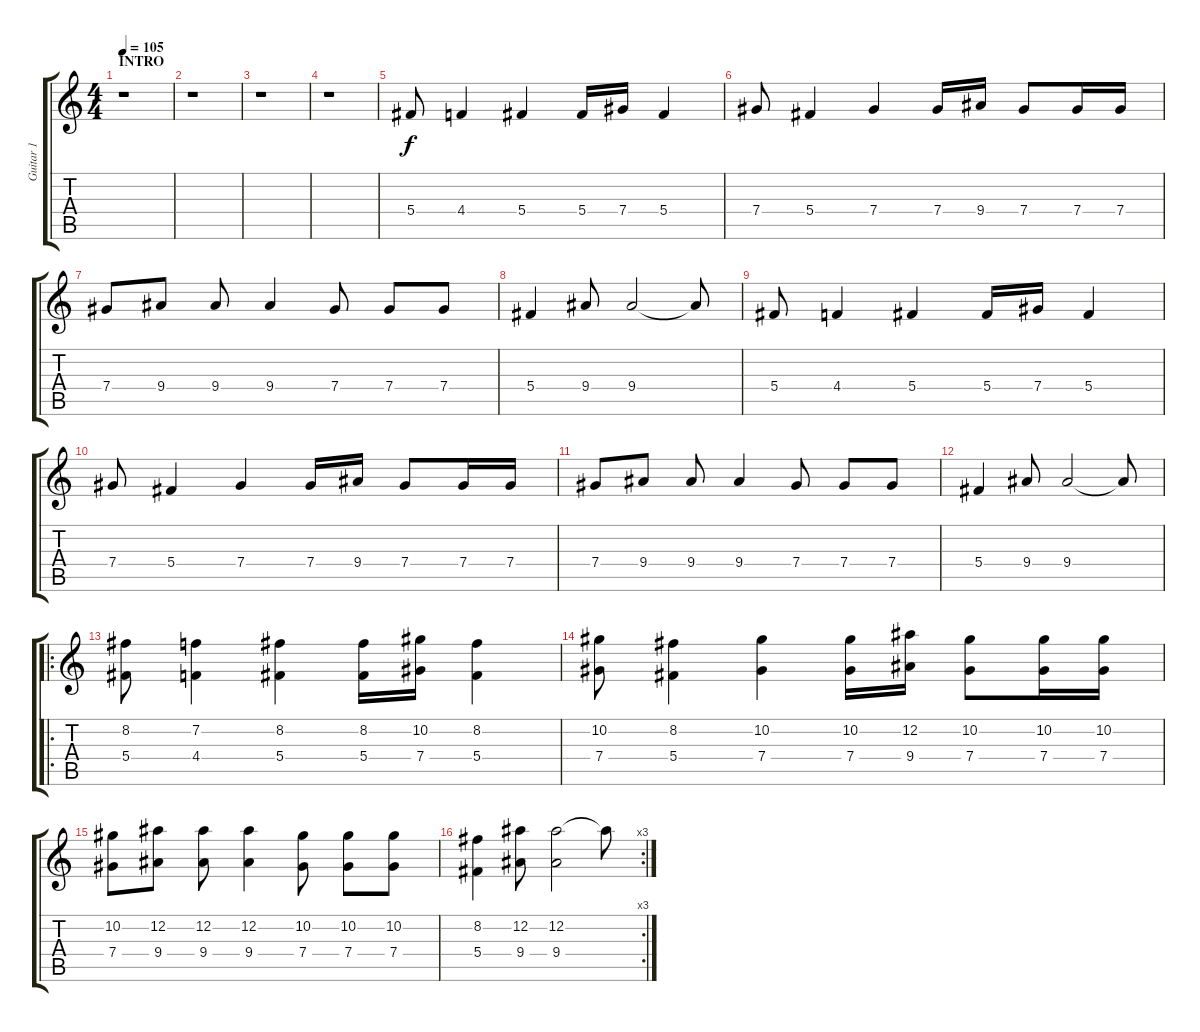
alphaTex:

\track ("Guitar 1" "Guitar 1") {instrument distortionguitar}
\staff {score tabs}
\tuning (Eb4 Bb3 Gb3 Db3 Ab2 Db2) {hide}
\ts (4 4)
\section ("" "INTRO")
\tempo 105
\clef g2
\ks c
r.1{dy f instrument distortionguitar} |
r.1 |
r.1 |
r.1 |
5.4.8{volume 0} 4.4.4{volume 1} 5.4.4{volume 3} 5.4.16{volume 4} 7.4.16 5.4.4{volume 5} |
7.4.8 5.4.4{volume 6} 7.4.4{volume 7} 7.4.16 9.4.16 7.4.8{volume 8} 7.4.16 7.4.16 |
7.4.8{volume 9} 9.4.8 9.4.8{volume 10} 9.4.4{volume 11} 7.4.8 7.4.8{volume 12} 7.4.8 |
5.4.4{volume 13} 9.4.8 9.4.2 9.4{t}.8 |
5.4.8 4.4.4 5.4.4 5.4.16 7.4.16 5.4.4 |
7.4.8 5.4.4 7.4.4 7.4.16 9.4.16 7.4.8 7.4.16 7.4.16 |
7.4.8 9.4.8 9.4.8 9.4.4 7.4.8 7.4.8 7.4.8 |
5.4.4 9.4.8 9.4.2 9.4{t}.8 |
\ro
(8.2 5.4).8 (7.2 4.4).4 (8.2 5.4).4 (8.2 5.4).16 (10.2 7.4).16 (8.2 5.4).4 |
(10.2 7.4).8 (8.2 5.4).4 (10.2 7.4).4 (10.2 7.4).16 (12.2 9.4).16 (10.2 7.4).8 (10.2 7.4).16 (10.2 7.4).16 |
(10.2 7.4).8 (12.2 9.4).8 (12.2 9.4).8 (12.2 9.4).4 (10.2 7.4).8 (10.2 7.4).8 (10.2 7.4).8 |
\rc 3
(8.2 5.4).4 (12.2 9.4).8 (12.2 9.4).2 12.2{t}.8
